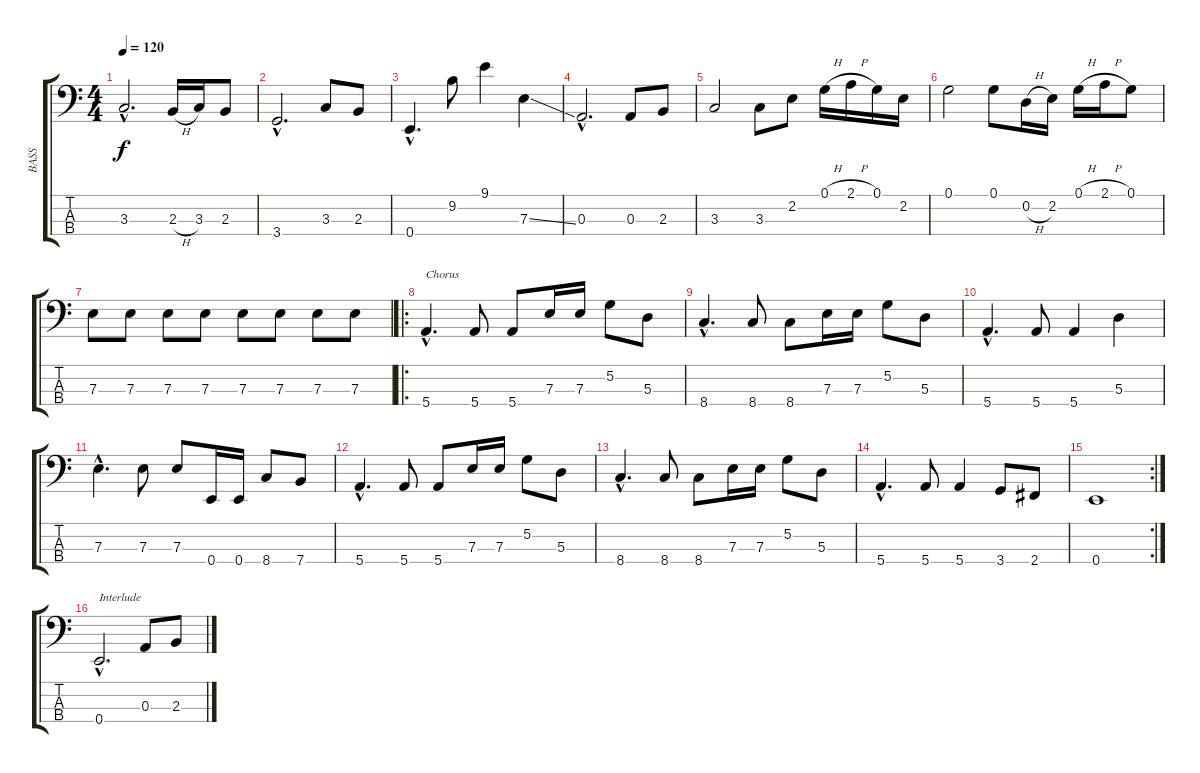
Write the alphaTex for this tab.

\track ("BASS" "BASS") {instrument electricbasspick}
\staff {score tabs}
\tuning (G2 D2 A1 E1) {hide}
\ts (4 4)
\tempo 120
\clef f4
\ks c
3.3{hac}.2{d dy f} 2.3{h}.16 3.3.16 2.3.8 |
3.4{hac}.2{d} 3.3.8 2.3.8 |
0.4{hac}.4{d} 9.2.8 9.1.4 7.3{ss}.4 |
0.3{hac}.2{d} 0.3.8 2.3.8 |
3.3.2 3.3.8 2.2.8 0.1{h}.16 2.1{h}.16 0.1.16 2.2.16 |
0.1.2 0.1.8 0.2{h}.16 2.2.16 0.1{h}.16 2.1{h}.16 0.1.8 |
7.3.8 7.3.8 7.3.8 7.3.8 7.3.8 7.3.8 7.3.8 7.3.8 |
\ro
5.4{hac}.4{d txt "Chorus"} 5.4.8 5.4.8 7.3.16 7.3.16 5.2.8 5.3.8 |
8.4{hac}.4{d} 8.4.8 8.4.8 7.3.16 7.3.16 5.2.8 5.3.8 |
5.4{hac}.4{d} 5.4.8 5.4.4 5.3.4 |
7.3{hac}.4{d} 7.3.8 7.3.8 0.4.16 0.4.16 8.4.8 7.4.8 |
5.4{hac}.4{d} 5.4.8 5.4.8 7.3.16 7.3.16 5.2.8 5.3.8 |
8.4{hac}.4{d} 8.4.8 8.4.8 7.3.16 7.3.16 5.2.8 5.3.8 |
5.4{hac}.4{d} 5.4.8 5.4.4 3.4.8 2.4.8 |
\rc 2
0.4.1 |
0.4{hac}.2{d txt "Interlude"} 0.3.8 2.3.8
